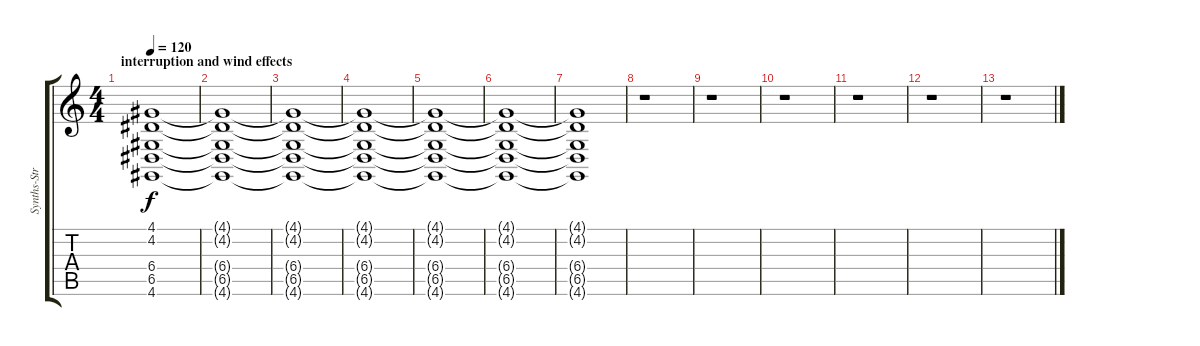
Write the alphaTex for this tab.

\track ("Synths-Strings-Bells(Hogson,Davies)" "Synths-Str") {instrument stringensemble1}
\staff {score tabs}
\tuning (E4 B3 G3 D3 A2 E2) {hide}
\ts (4 4)
\section ("" "interruption and wind effects")
\tempo 120
\clef g2
\ks c
(4.1 4.2 6.4 6.5 4.6).1{dy f} |
(4.1{t} 4.2{t} 6.4{t} 6.5{t} 4.6{t}).1 |
(4.1{t} 4.2{t} 6.4{t} 6.5{t} 4.6{t}).1 |
(4.1{t} 4.2{t} 6.4{t} 6.5{t} 4.6{t}).1{volume 0} |
(4.1{t} 4.2{t} 6.4{t} 6.5{t} 4.6{t}).1 |
(4.1{t} 4.2{t} 6.4{t} 6.5{t} 4.6{t}).1 |
(4.1{t} 4.2{t} 6.4{t} 6.5{t} 4.6{t}).1 |
r.1 |
r.1 |
r.1 |
r.1 |
r.1 |
r.1
